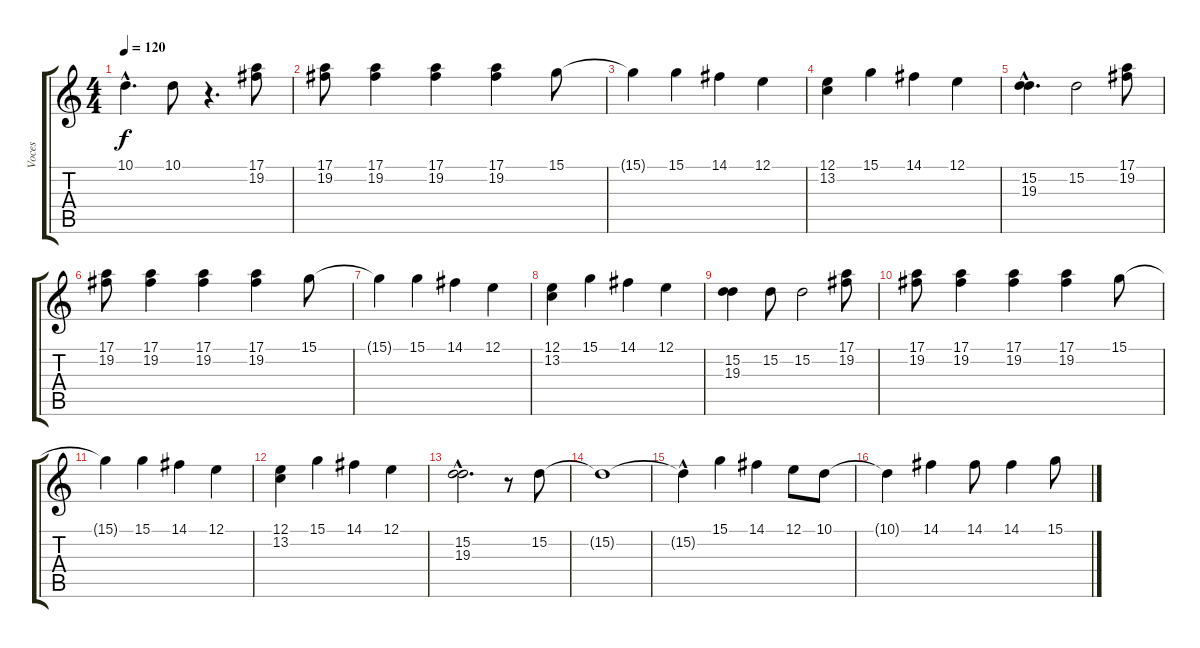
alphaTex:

\track ("Voces" "Voces") {instrument sopranosax}
\staff {score tabs}
\tuning (E4 B3 G3 D3 A2 E2) {hide}
\ts (4 4)
\tempo 120
\clef g2
\ks c
10.1{hac}.4{d dy f} 10.1.8 r.4{d} (17.1 19.2).8 |
(17.1 19.2).8 (17.1 19.2).4 (17.1 19.2).4 (17.1 19.2).4 15.1.8 |
15.1{t}.4 15.1.4 14.1.4 12.1.4 |
(12.1 13.2).4 15.1.4 14.1.4 12.1.4 |
(15.2{hac} 19.3{hac}).4{d} 15.2.2 (17.1 19.2).8 |
(17.1 19.2).8 (17.1 19.2).4 (17.1 19.2).4 (17.1 19.2).4 15.1.8 |
15.1{t}.4 15.1.4 14.1.4 12.1.4 |
(12.1 13.2).4 15.1.4 14.1.4 12.1.4 |
(15.2 19.3).4 15.2.8 15.2.2 (17.1 19.2).8 |
(17.1 19.2).8 (17.1 19.2).4 (17.1 19.2).4 (17.1 19.2).4 15.1.8 |
15.1{t}.4 15.1.4 14.1.4 12.1.4 |
(12.1 13.2).4 15.1.4 14.1.4 12.1.4 |
(15.2{hac} 19.3{hac}).2{d} r.8 15.2.8 |
15.2{t}.1 |
15.2{hac t}.4 15.1.4 14.1.4 12.1.8 10.1.8 |
10.1{t}.4 14.1.4 14.1.8 14.1.4 15.1.8
